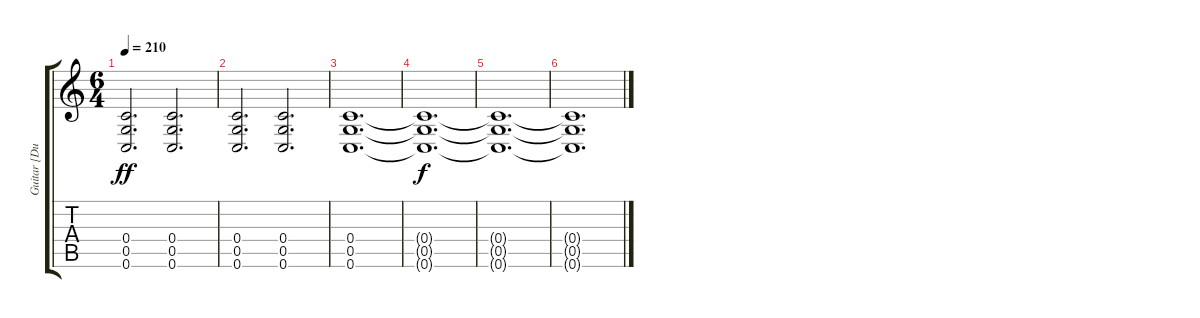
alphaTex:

\track ("Guitar [Dustin]" "Guitar [Du") {instrument distortionguitar}
\staff {score tabs}
\tuning (D4 A3 F3 C3 G2 C2) {hide}
\ts (6 4)
\tempo 210
\clef g2
\ks c
(0.4 0.5 0.6).2{d dy ff} (0.4 0.5 0.6).2{d} |
(0.4 0.5 0.6).2{d} (0.4 0.5 0.6).2{d} |
(0.4 0.5 0.6).1{d} |
(0.4{t} 0.5{t} 0.6{t}).1{d dy f} |
(0.4{t} 0.5{t} 0.6{t}).1{d} |
(0.4{t} 0.5{t} 0.6{t}).1{d}
